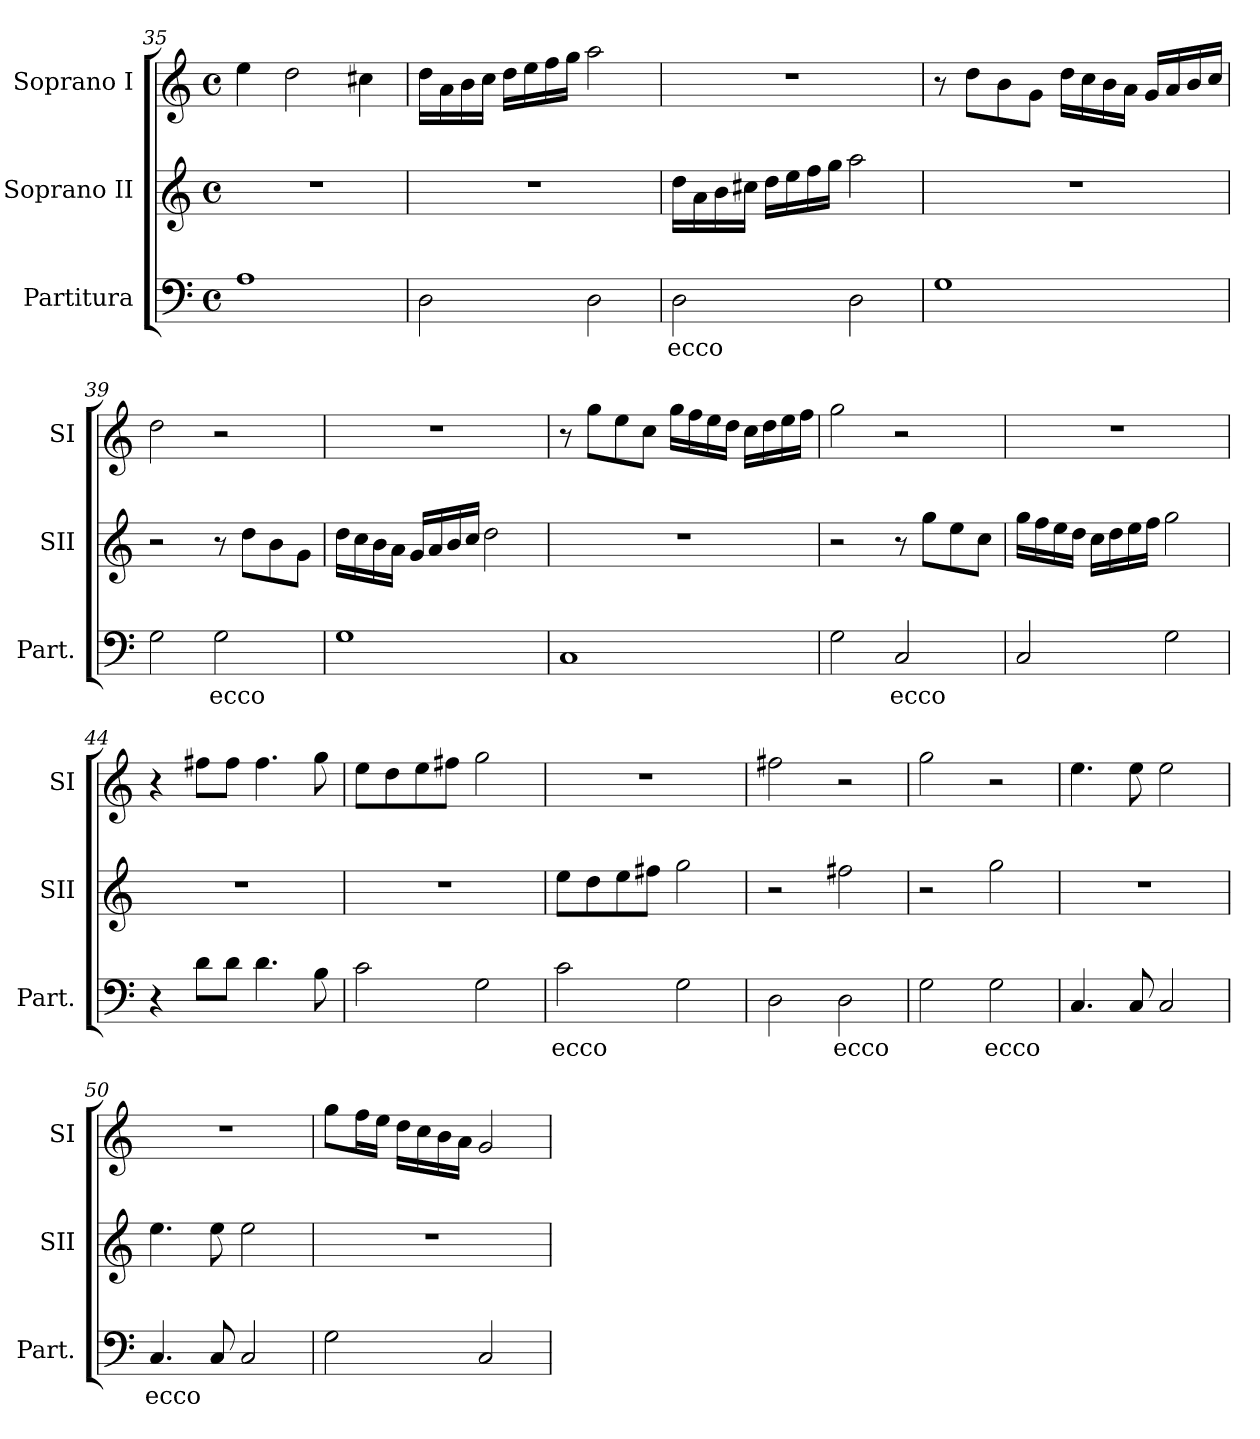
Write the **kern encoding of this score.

**kern	**text	**kern	**kern
*part3	*part3	*part2	*part1
*staff3	*staff3	*staff2	*staff1
*I"Partitura	*	*I"Soprano II	*I"Soprano I
*I'Part.	*	*I'SII	*I'SI
*clefF4	*	*clefG2	*clefG2
*k[]	*	*k[]	*k[]
*M4/4	*	*M4/4	*M4/4
*met(c)	*	*met(c)	*met(c)
=35	=35	=35	=35
1A	.	1r	4ee\
.	.	.	2dd\
.	.	.	4cc#X\
=36	=36	=36	=36
2D\	.	1r	16dd\LL
.	.	.	16a\
.	.	.	16b\
.	.	.	16cc\JJ
.	.	.	16dd\LL
.	.	.	16ee\
.	.	.	16ff\
.	.	.	16gg\JJ
2D\	.	.	2aa\
=37	=37	=37	=37
2D\	ecco	16dd\LL	1r
.	.	16a\	.
.	.	16b\	.
.	.	16cc#X\JJ	.
.	.	16dd\LL	.
.	.	16ee\	.
.	.	16ff\	.
.	.	16gg\JJ	.
2D\	.	2aa\	.
=38	=38	=38	=38
1G	.	1r	8r
.	.	.	8dd\L
.	.	.	8b\
.	.	.	8g\J
.	.	.	16dd\LL
.	.	.	16cc\
.	.	.	16b\
.	.	.	16a\JJ
.	.	.	16g/LL
.	.	.	16a/
.	.	.	16b/
.	.	.	16cc/JJ
=39	=39	=39	=39
2G\	.	2r	2dd\
2G\	ecco	8r	2r
.	.	8dd\L	.
.	.	8b\	.
.	.	8g\J	.
=40	=40	=40	=40
1G	.	16dd\LL	1r
.	.	16cc\	.
.	.	16b\	.
.	.	16a\JJ	.
.	.	16g/LL	.
.	.	16a/	.
.	.	16b/	.
.	.	16cc/JJ	.
.	.	2dd\	.
=41	=41	=41	=41
1C	.	1r	8r
.	.	.	8gg\L
.	.	.	8ee\
.	.	.	8cc\J
.	.	.	16gg\LL
.	.	.	16ff\
.	.	.	16ee\
.	.	.	16dd\JJ
.	.	.	16cc\LL
.	.	.	16dd\
.	.	.	16ee\
.	.	.	16ff\JJ
=42	=42	=42	=42
2G\	.	2r	2gg\
2C/	ecco	8r	2r
.	.	8gg\L	.
.	.	8ee\	.
.	.	8cc\J	.
=43	=43	=43	=43
2C/	.	16gg\LL	1r
.	.	16ff\	.
.	.	16ee\	.
.	.	16dd\JJ	.
.	.	16cc\LL	.
.	.	16dd\	.
.	.	16ee\	.
.	.	16ff\JJ	.
2G\	.	2gg\	.
=44	=44	=44	=44
4r	.	1r	4r
8d\L	.	.	8ff#X\L
8d\J	.	.	8ff#\J
4.d\	.	.	4.ff#\
8B>\	.	.	8gg\
=45	=45	=45	=45
2c\	.	1r	8ee\L
.	.	.	8dd\
.	.	.	8ee\
.	.	.	8ff#X\J
2G\	.	.	2gg\
=46	=46	=46	=46
2c\	ecco	8ee\L	1r
.	.	8dd\	.
.	.	8ee\	.
.	.	8ff#X\J	.
2G\	.	2gg\	.
=47	=47	=47	=47
2D\	.	2r	2ff#X\
2D\	ecco	2ff#X\	2r
=48	=48	=48	=48
2G\	.	2r	2gg\
2G\	ecco	2gg\	2r
=49	=49	=49	=49
4.C/	.	1r	4.ee\
8C/	.	.	8ee\
2C/	.	.	2ee\
=50	=50	=50	=50
4.C/	ecco	4.ee\	1r
8C/	.	8ee\	.
2C/	.	2ee\	.
=51	=51	=51	=51
2G\	.	1r	8gg\L
.	.	.	16ff\L
.	.	.	16ee\JJ
.	.	.	16dd\LL
.	.	.	16cc\
.	.	.	16b\
.	.	.	16a\JJ
2C/	.	.	2g/
=	=	=	=
*-	*-	*-	*-
